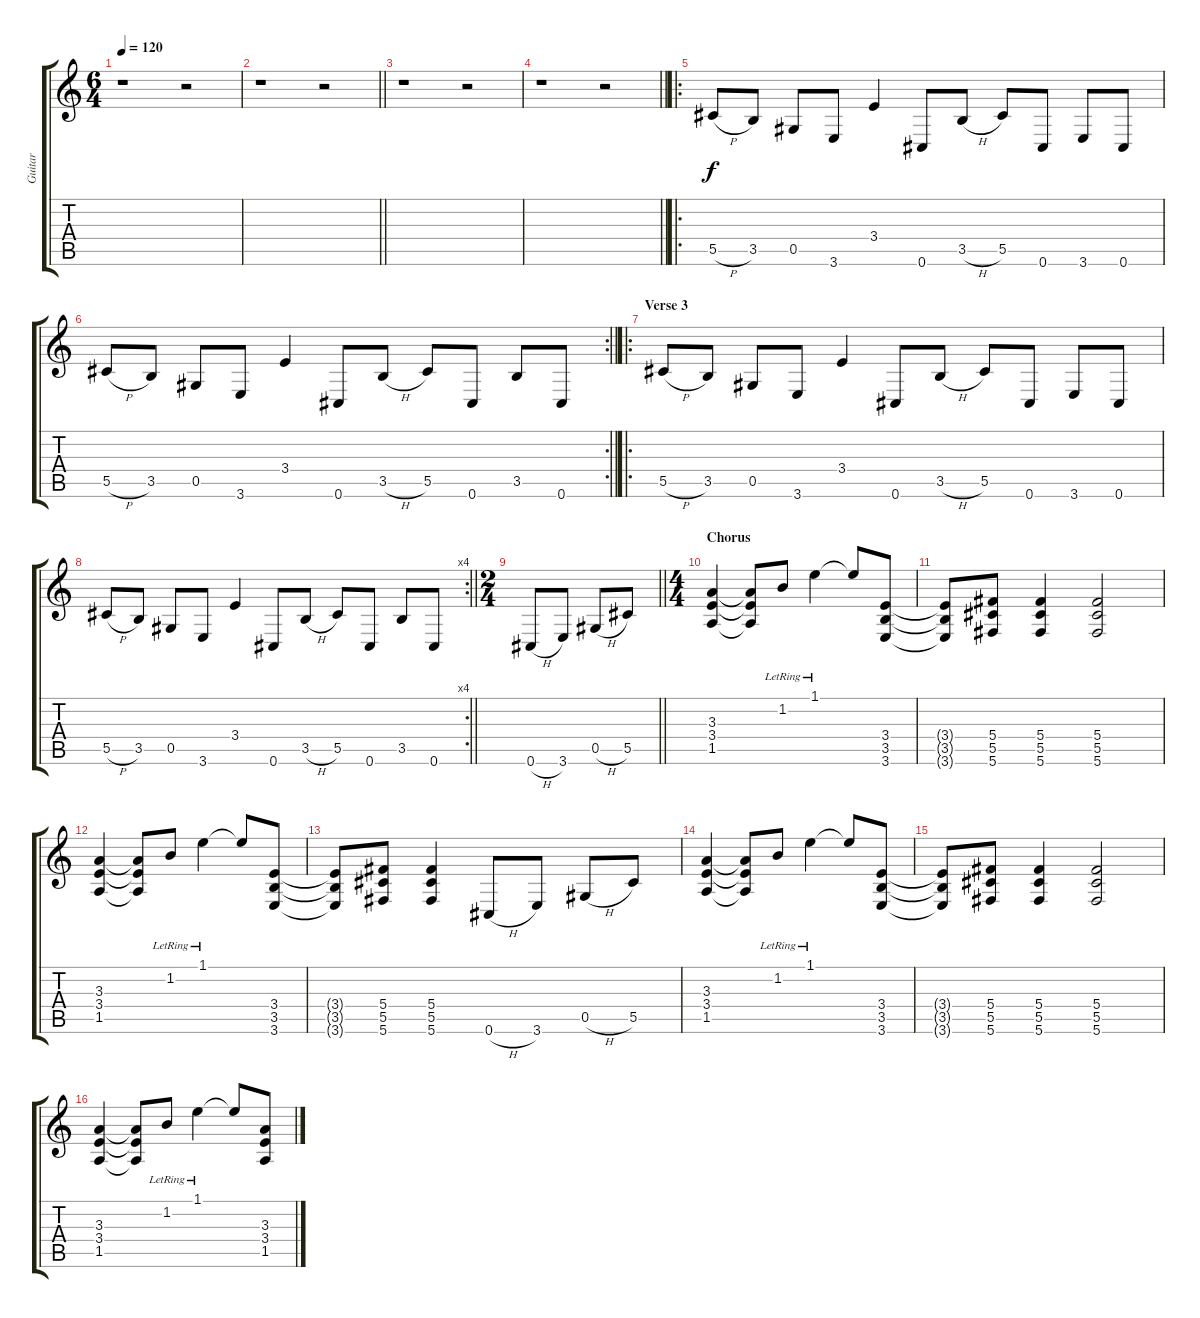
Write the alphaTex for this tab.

\track ("Guitar" "Guitar") {instrument overdrivenguitar}
\staff {score tabs}
\tuning (Eb4 Bb3 Gb3 Db3 Ab2 Db2) {hide}
\ts (6 4)
\tempo 120
\clef g2
\ks c
r.1{dy f} r.2 |
\barLineRight lightlight
r.1 r.2 |
r.1 r.2 |
\barLineRight lightlight
r.1 r.2 |
\ro
5.5{h}.8 3.5.8 0.5.8 3.6.8 3.4.4 0.6.8 3.5{h}.8 5.5.8 0.6.8 3.6.8 0.6.8 |
\rc 2
\barLineRight lightlight
5.5{h}.8 3.5.8 0.5.8 3.6.8 3.4.4 0.6.8 3.5{h}.8 5.5.8 0.6.8 3.5.8 0.6.8 |
\ro
\section ("" "Verse 3")
5.5{h}.8 3.5.8 0.5.8 3.6.8 3.4.4 0.6.8 3.5{h}.8 5.5.8 0.6.8 3.6.8 0.6.8 |
\rc 4
\barLineRight lightlight
5.5{h}.8 3.5.8 0.5.8 3.6.8 3.4.4 0.6.8 3.5{h}.8 5.5.8 0.6.8 3.5.8 0.6.8 |
\ts (2 4)
\barLineRight lightlight
0.6{h}.8 3.6.8 0.5{h}.8 5.5.8 |
\ts (4 4)
\section ("" "Chorus")
(3.3 3.4 1.5).4 (3.3{t} 3.4{t} 1.5{t}).8 1.2{lr}.8 1.1{lr}.4 1.1{t}.8 (3.4 3.5 3.6).8 |
(3.4{t} 3.5{t} 3.6{t}).8 (5.4 5.5 5.6).8 (5.4 5.5 5.6).4 (5.4 5.5 5.6).2 |
(3.3 3.4 1.5).4 (3.3{t} 3.4{t} 1.5{t}).8 1.2{lr}.8 1.1{lr}.4 1.1{t}.8 (3.4 3.5 3.6).8 |
(3.4{t} 3.5{t} 3.6{t}).8 (5.4 5.5 5.6).8 (5.4 5.5 5.6).4 0.6{h}.8 3.6.8 0.5{h}.8 5.5.8 |
(3.3 3.4 1.5).4 (3.3{t} 3.4{t} 1.5{t}).8 1.2{lr}.8 1.1{lr}.4 1.1{t}.8 (3.4 3.5 3.6).8 |
(3.4{t} 3.5{t} 3.6{t}).8 (5.4 5.5 5.6).8 (5.4 5.5 5.6).4 (5.4 5.5 5.6).2 |
(3.3 3.4 1.5).4 (3.3{t} 3.4{t} 1.5{t}).8 1.2{lr}.8 1.1{lr}.4 1.1{t}.8 (3.3 3.4 1.5).8
